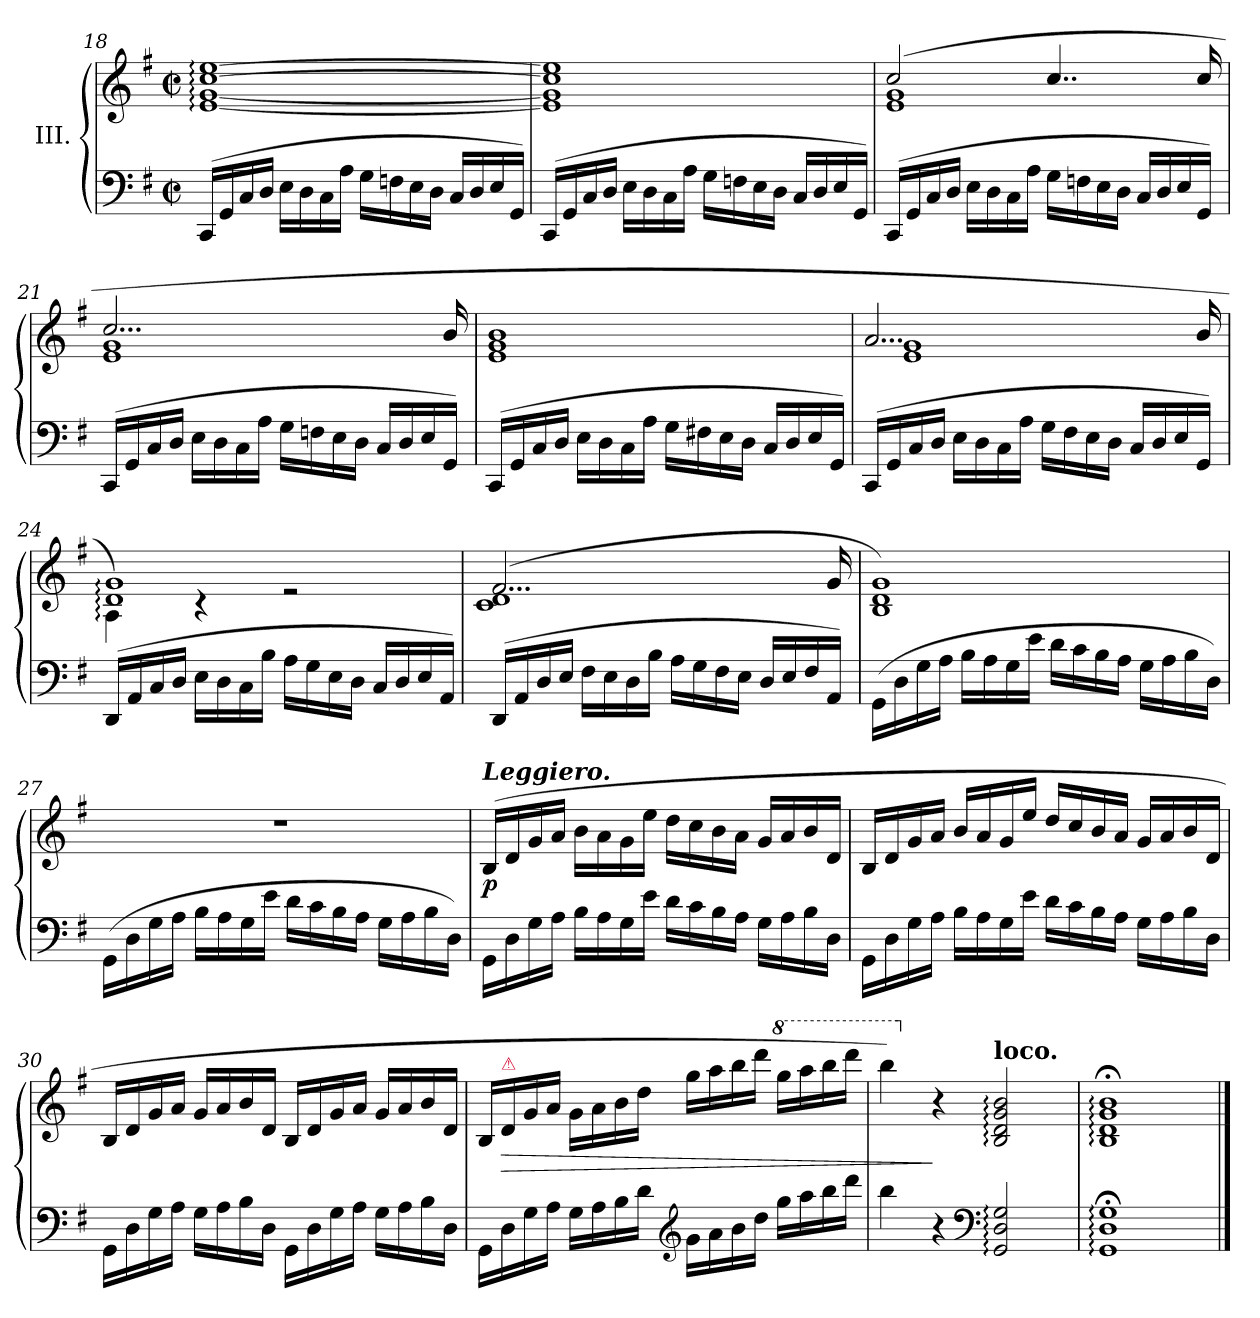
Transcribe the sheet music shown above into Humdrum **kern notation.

**kern	**kern	**dynam
*part1	*part1	*part1
*staff2	*staff1	*staff1/2
*I"III.	*	*
*clefF4	*clefG2	*
*k[f#]	*k[f#]	*
*G:	*G:	*
*M2/2	*M2/2	*
*met(c|)	*met(c|)	*
=18	=18	=18
(>16CCLL	[1e: [1g: [1cc: [1ee:	.
16GG	.	.
16C	.	.
16DJJ	.	.
16ELL	.	.
16D	.	.
16C	.	.
16AJJ	.	.
16GLL	.	.
16Fn	.	.
16E	.	.
16DJJ	.	.
16CLL	.	.
16D	.	.
16E	.	.
16GGJJ)	.	.
=19	=19	=19
(>16CCLL	1e] 1g] 1cc] 1ee]	.
16GG	.	.
16C	.	.
16DJJ	.	.
16ELL	.	.
16D	.	.
16C	.	.
16AJJ	.	.
16GLL	.	.
16Fn	.	.
16E	.	.
16DJJ	.	.
16CLL	.	.
16D	.	.
16E	.	.
16GGJJ)	.	.
=20	=20	=20
*	*^	*
(>16CCLL	(>2cc	1e 1g	.
16GG	.	.	.
16C	.	.	.
16DJJ	.	.	.
16ELL	.	.	.
16D	.	.	.
16C	.	.	.
16AJJ	.	.	.
16GLL	4..cc	.	.
16Fn	.	.	.
16E	.	.	.
16DJJ	.	.	.
16CLL	.	.	.
16D	.	.	.
16E	.	.	.
16GGJJ)	16cc	.	.
=21	=21	=21	=21
(>16CCLL	2...cc	1e 1g	.
16GG	.	.	.
16C	.	.	.
16DJJ	.	.	.
16ELL	.	.	.
16D	.	.	.
16C	.	.	.
16AJJ	.	.	.
16GLL	.	.	.
16Fn	.	.	.
16E	.	.	.
16DJJ	.	.	.
16CLL	.	.	.
16D	.	.	.
16E	.	.	.
16GGJJ)	16b	.	.
*	*v	*v	*
=22	=22	=22
(>16CCLL	1e 1g 1b	.
16GG	.	.
16C	.	.
16DJJ	.	.
16ELL	.	.
16D	.	.
16C	.	.
16AJJ	.	.
16GLL	.	.
16F#X	.	.
16E	.	.
16DJJ	.	.
16CLL	.	.
16D	.	.
16E	.	.
16GGJJ)	.	.
=23	=23	=23
*	*^	*
(>16CCLL	2...a	1e 1g	.
16GG	.	.	.
16C	.	.	.
16DJJ	.	.	.
16ELL	.	.	.
16D	.	.	.
16C	.	.	.
16AJJ	.	.	.
16GLL	.	.	.
16F#	.	.	.
16E	.	.	.
16DJJ	.	.	.
16CLL	.	.	.
16D	.	.	.
16E	.	.	.
16GGJJ)	16b	.	.
=24	=24	=24	=24
(>16DDLL	1d: 1g:)	4A:	.
16AA	.	.	.
16C	.	.	.
16DJJ	.	.	.
16ELL	.	4rc	.
16D	.	.	.
16C	.	.	.
16BJJ	.	.	.
16ALL	.	2re	.
16G	.	.	.
16E	.	.	.
16DJJ	.	.	.
16CLL	.	.	.
16D	.	.	.
16E	.	.	.
16AAJJ)	.	.	.
=25	=25	=25	=25
(>16DDLL	(>2...f#	1c 1d	.
16AA	.	.	.
16D	.	.	.
16EJJ	.	.	.
16F#LL	.	.	.
16E	.	.	.
16D	.	.	.
16BJJ	.	.	.
16ALL	.	.	.
16G	.	.	.
16F#	.	.	.
16EJJ	.	.	.
16D/LL	.	.	.
16E/	.	.	.
16F#	.	.	.
16AAJJ)	16g	.	.
*	*v	*v	*
=26	=26	=26
(>16GGLL	1B 1d 1g)	.
16D	.	.
16G	.	.
16AJJ	.	.
16BLL	.	.
16A	.	.
16G	.	.
16eJJ	.	.
16dLL	.	.
16c	.	.
16B	.	.
16AJJ	.	.
16GLL	.	.
16A	.	.
16B	.	.
16DJJ)	.	.
=27	=27	=27
(>16GGLL	1rdd	.
16D	.	.
16G	.	.
16AJJ	.	.
16BLL	.	.
16A	.	.
16G	.	.
16eJJ	.	.
16dLL	.	.
16c	.	.
16B	.	.
16AJJ	.	.
16GLL	.	.
16A	.	.
16B	.	.
16DJJ)	.	.
=28	=28	=28
!	!LO:TX:a:Bi:t=Leggiero.	!
16GGLL	(>16BLL	p
16D	16d	.
16G	16g	.
16AJJ	16aJJ	.
16BLL	16bLL	.
16A	16a	.
16G	16g	.
16eJJ	16eeJJ	.
16dLL	16ddLL	.
16c	16cc	.
16B	16b	.
16AJJ	16aJJ	.
16GLL	16gLL	.
16A	16a	.
16B	16b	.
16DJJ	16dJJ	.
=29	=29	=29
16GGLL	16BLL	.
16D	16d	.
16G	16g	.
16AJJ	16aJJ	.
16BLL	16b/LL	.
16A	16a	.
16G	16g	.
16eJJ	16eeJJ	.
16dLL	16dd/LL	.
16c	16cc	.
16B	16b	.
16AJJ	16aJJ	.
16GLL	16gLL	.
16A	16a	.
16B	16b	.
16DJJ	16dJJ	.
=30	=30	=30
16GGLL	16BLL	.
16D	16d	.
16G	16g	.
16AJJ	16aJJ	.
16GLL	16gLL	.
16A	16a	.
16B	16b	.
16DJJ	16dJJ	.
16GGLL	16BLL	.
16D	16d	.
16G	16g	.
16AJJ	16aJJ	.
16GLL	16gLL	.
16A	16a	.
16B	16b	.
16DJJ	16dJJ	.
=31	=31	=31
16GGLL	16BLL	.
!	!LO:TX:a:color=crimson:t=⚠	!
16D	16d	>
16G	16g	.
16AJJ	16aJJ	.
16GLL	16gLL	.
16A	16a	.
16B	16b	.
16dJJ	16ddJJ	.
*clefG2	*	*
16g\LL	16ggLL	.
16a\	16aa	.
16b	16bb	.
16ddJJ	16dddJJ	.
*	*8va	*
16ggLL	16gggLL	.
16aa	16aaa	.
16bb	16bbb	.
16dddJJ	16ddddJJ	.
=32	=32	=32
4bb	4bbb)	.
*	*X8va	*
4r	4r	]
*clefF4	*	*
!	!LO:TX:a:B:t=loco.	!
2GG: 2D: 2G:	2B: 2d: 2g: 2b:	.
=33	=33	=33
1GG;<: 1D;<: 1G;<:	1B;<: 1d;<: 1g;<: 1b;<:	.
==	==	==
*-	*-	*-
